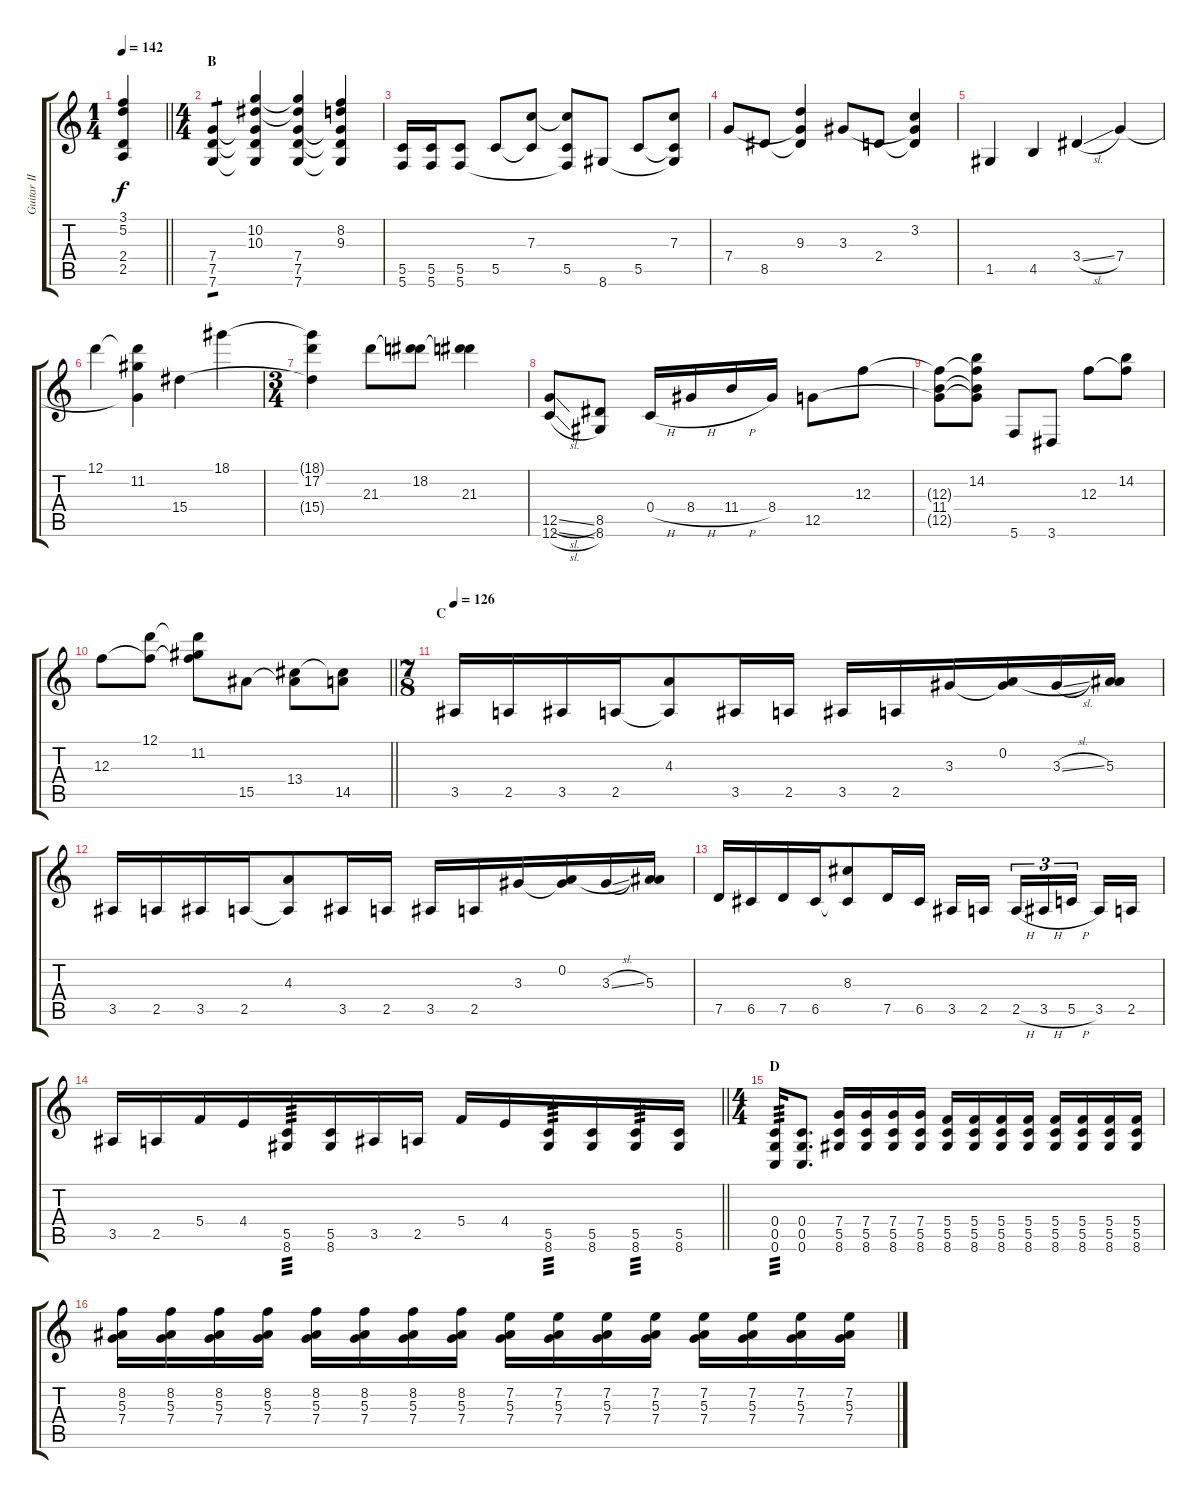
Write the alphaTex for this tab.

\track ("Guitar II" "Guitar II") {instrument distortionguitar}
\staff {score tabs}
\tuning (D4 A3 F3 C3 G2 C2) {hide}
\ts (1 4)
\tempo 142
\clef g2
\barLineRight lightlight
\ks c
(3.1 5.2 2.4 2.5).4{dy f} |
\ts (4 4)
\section ("" "B")
(7.4 7.5 7.6).4{tp 1} (10.2 10.3 7.4{t} 7.5{t} 7.6{t}).4 (10.2{t} 10.3{t} 7.4 7.5 7.6).4 (8.2 9.3 7.4{t} 7.5{t} 7.6{t}).4 |
(5.5 5.6).16 (5.5 5.6).16 (5.5 5.6).8 5.5.8 (7.3 5.5{t}).8 (7.3{t} 5.5 5.6{t}).8 8.6.8 5.5.8 (7.3 5.5{t} 8.6{t}).8 |
7.4.8 8.5.8 (9.3 7.4{t} 8.5{t}).4 3.3.8 2.4.8 (3.2 3.3{t} 2.4{t}).4 |
1.5.4 4.5.4 3.4{sl}.4 7.4.4 |
12.1.4 (12.1{t} 11.2 7.4{t}).4 15.4.4 18.1.4 |
\ts (3 4)
(18.1{t} 17.2 15.4{t}).4 21.3.8 (18.2 21.3{t}).8 (18.2{t} 21.3).4 |
(12.5{sl} 12.6{sl}).8 (8.5 8.6).8 0.4{h}.16 8.4{h}.16 11.4{h}.16 8.4.16 12.5.8 12.3.8 |
(12.3{t} 11.4 12.5{t}).8 (14.2 12.3{t} 11.4{t} 12.5{t}).8 5.6.8 3.6.8 12.3.8 (14.2 12.3{t}).8 |
\barLineRight lightlight
12.3.8 (12.1 12.3{t}).8 (12.1{t} 11.2 12.3{t}).8 15.5.8 (13.4 15.5{t}).8 (13.4{t} 14.5).8 |
\ts (7 8)
\section ("" "C")
\tempo 126
3.5.16 2.5.16 3.5.16 2.5.16 (4.3 2.5{t}).8 3.5.16 2.5.16 3.5.16 2.5.16 3.3.16 (0.2 3.3{t}).16 3.3{sl}.16 (0.2{t} 5.3).16 |
3.5.16 2.5.16 3.5.16 2.5.16 (4.3 2.5{t}).8 3.5.16 2.5.16 3.5.16 2.5.16 3.3.16 (0.2 3.3{t}).16 3.3{sl}.16 (0.2{t} 5.3).16 |
7.5.16 6.5.16 7.5.16 6.5.16 (8.3 6.5{t}).8 7.5.16 6.5.16 3.5.16 2.5.16 2.5{h}.16{tu (3 2)} 3.5{h}.16{tu (3 2)} 5.5{h}.16{tu (3 2)} 3.5.16 2.5.16 |
\barLineRight lightlight
3.5.16 2.5.16 5.4.16 4.4.16 (5.5 8.6).16{tp 3} (5.5 8.6).16 3.5.16 2.5.16 5.4.16 4.4.16 (5.5 8.6).16{tp 3} (5.5 8.6).16 (5.5 8.6).16{tp 3} (5.5 8.6).16 |
\ts (4 4)
\section ("" "D")
(0.4 0.5 0.6).16{tp 3} (0.4 0.5 0.6).8{d} (7.4 5.5 8.6).16{balance 8} (7.4 5.5 8.6).16 (7.4 5.5 8.6).16 (7.4 5.5 8.6).16 (5.4 5.5 8.6).16 (5.4 5.5 8.6).16 (5.4 5.5 8.6).16 (5.4 5.5 8.6).16 (5.4 5.5 8.6).16 (5.4 5.5 8.6).16 (5.4 5.5 8.6).16 (5.4 5.5 8.6).16 |
(8.2 5.3 7.4).16 (8.2 5.3 7.4).16 (8.2 5.3 7.4).16 (8.2 5.3 7.4).16 (8.2 5.3 7.4).16 (8.2 5.3 7.4).16 (8.2 5.3 7.4).16 (8.2 5.3 7.4).16 (7.2 5.3 7.4).16 (7.2 5.3 7.4).16 (7.2 5.3 7.4).16 (7.2 5.3 7.4).16 (7.2 5.3 7.4).16 (7.2 5.3 7.4).16 (7.2 5.3 7.4).16 (7.2 5.3 7.4).16
